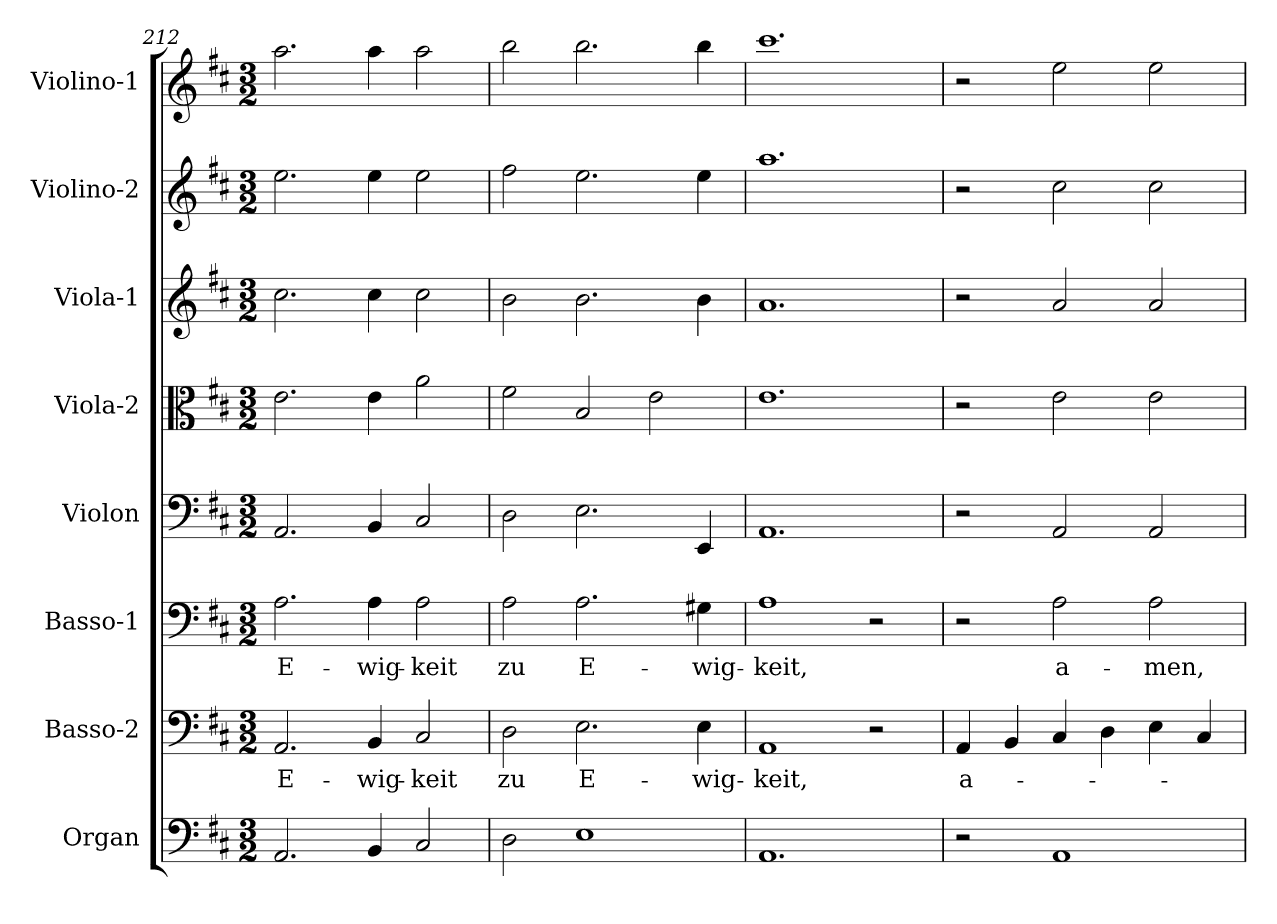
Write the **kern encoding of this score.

**kern	**kern	**text	**kern	**text	**kern	**kern	**kern	**kern	**kern
*part8	*part7	*part7	*part6	*part6	*part5	*part4	*part3	*part2	*part1
*staff8	*staff7	*staff7	*staff6	*staff6	*staff5	*staff4	*staff3	*staff2	*staff1
*I"Organ	*I"Basso-2	*	*I"Basso-1	*	*I"Violon	*I"Viola-2	*I"Viola-1	*I"Violino-2	*I"Violino-1
*I'Org	*I'B2	*	*I'B1	*	*I'Vn	*I'Va-2	*I'Va-1	*I'Vi-2	*I'Vi-1
*clefF4	*clefF4	*	*clefF4	*	*clefF4	*clefC3	*clefG2	*clefG2	*clefG2
*k[f#c#]	*k[f#c#]	*	*k[f#c#]	*	*k[f#c#]	*k[f#c#]	*k[f#c#]	*k[f#c#]	*k[f#c#]
*D:	*D:	*	*D:	*	*D:	*D:	*D:	*D:	*D:
*M3/2	*M3/2	*	*M3/2	*	*M3/2	*M3/2	*M3/2	*M3/2	*M3/2
=212	=212	=212	=212	=212	=212	=212	=212	=212	=212
!	!	!LO:LY:b	!	!LO:LY:b	!	!	!	!	!
2.AA/	2.AA/	E-	2.A\	E-	2.AA/	2.e\	2.cc#\	2.ee\	2.aa\
!	!	!LO:LY:b	!	!LO:LY:b	!	!	!	!	!
4BB/	4BB/	-wig-	4A\	-wig-	4BB/	4e\	4cc#\	4ee\	4aa\
!	!	!LO:LY:b	!	!LO:LY:b	!	!	!	!	!
2C#/	2C#/	-keit	2A\	-keit	2C#/	2a\	2cc#\	2ee\	2aa\
=213	=213	=213	=213	=213	=213	=213	=213	=213	=213
!	!	!LO:LY:b	!	!LO:LY:b	!	!	!	!	!
2D\	2D\	zu	2A\	zu	2D\	2f#\	2b\	2ff#\	2bb\
!	!	!LO:LY:b	!	!LO:LY:b	!	!	!	!	!
1E	2.E\	E-	2.A\	E-	2.E\	2B/	2.b\	2.ee\	2.bb\
.	.	.	.	.	.	2e\	.	.	.
!	!	!LO:LY:b	!	!LO:LY:b	!	!	!	!	!
.	4E\	-wig-	4G#X\	-wig-	4EE/	.	4b\	4ee\	4bb\
=214	=214	=214	=214	=214	=214	=214	=214	=214	=214
!	!	!LO:LY:b	!	!LO:LY:b	!	!	!	!	!
1.AA	1AA	-keit,	1A	-keit,	1.AA	1.e	1.a	1.aa	1.ccc#
.	2r	.	2r	.	.	.	.	.	.
!!LO:LB:g=z
=215	=215	=215	=215	=215	=215	=215	=215	=215	=215
!	!	!LO:LY:b	!	!	!	!	!	!	!
2r	4AA/	a-	2r	.	2r	2r	2r	2r	2r
.	4BB/	.	.	.	.	.	.	.	.
!	!	!	!	!LO:LY:b	!	!	!	!	!
1AA	4C#/	.	2A\	a-	2AA/	2e\	2a/	2cc#\	2ee\
.	4D\	.	.	.	.	.	.	.	.
!	!	!	!	!LO:LY:b	!	!	!	!	!
.	4E\	.	2A\	-men,	2AA/	2e\	2a/	2cc#\	2ee\
.	4C#/	.	.	.	.	.	.	.	.
=	=	=	=	=	=	=	=	=	=
*-	*-	*-	*-	*-	*-	*-	*-	*-	*-
